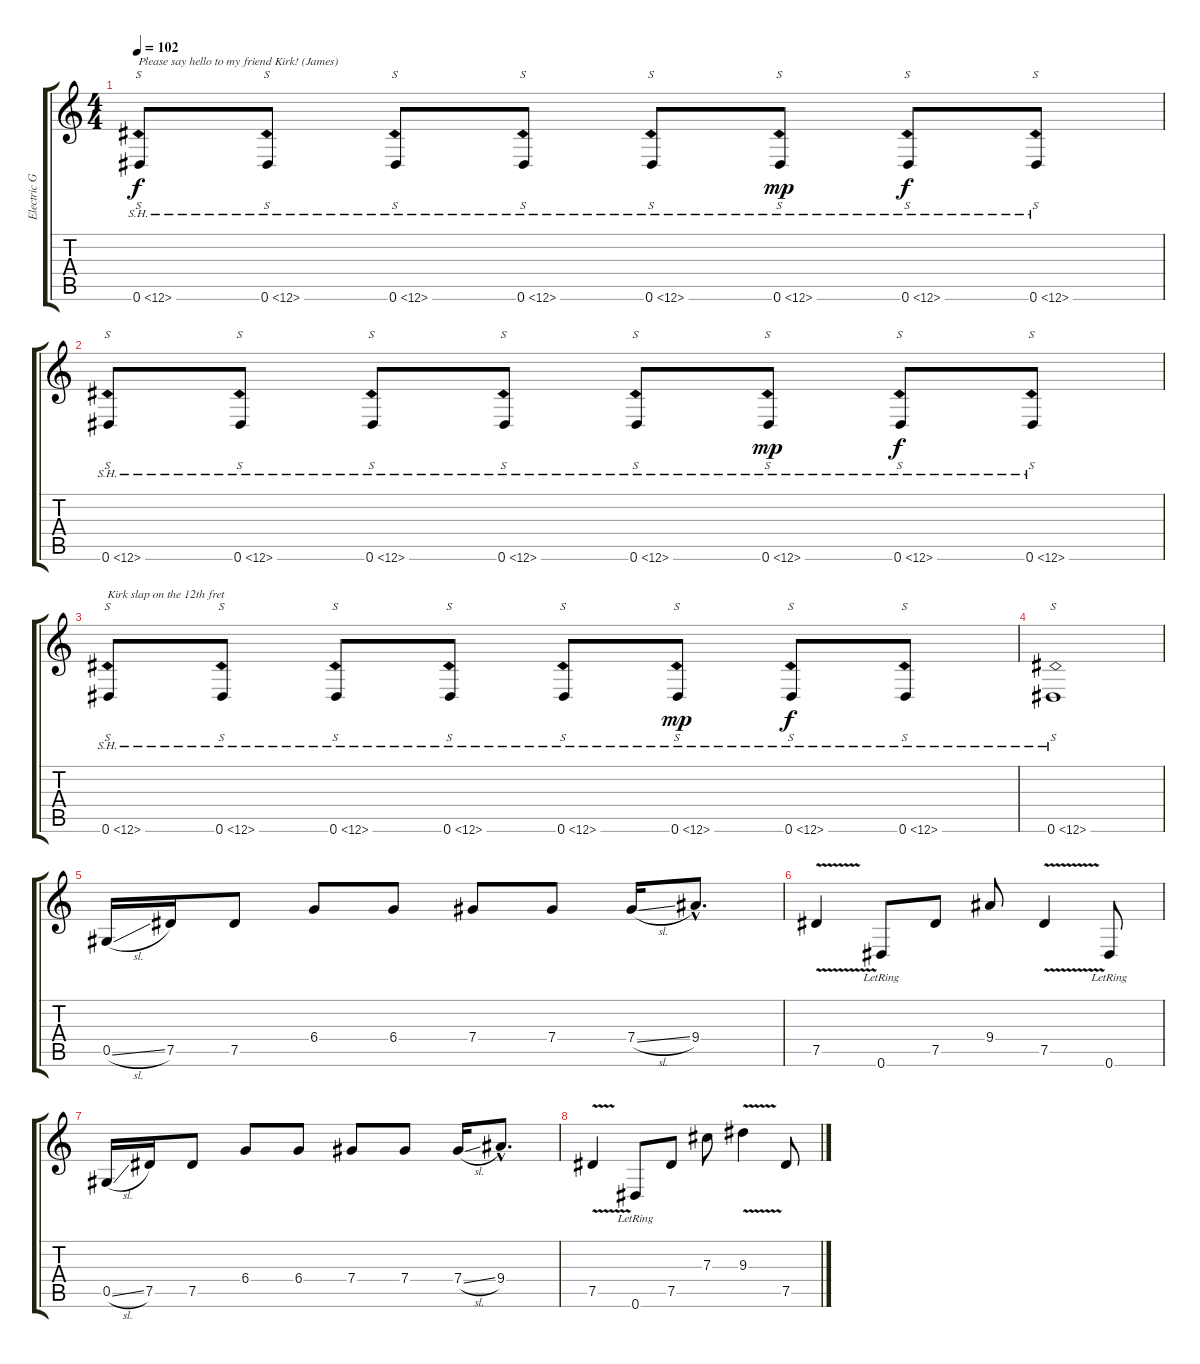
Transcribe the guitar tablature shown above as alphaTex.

\track ("Electric Guitar - Kirk Hammett" "Electric G") {instrument electricguitarjazz}
\staff {score tabs}
\tuning (Eb4 Bb3 Gb3 Db3 Ab2 Eb2) {hide}
\ts (4 4)
\tempo 102
\clef g2
\ks c
0.6{sh 12}.8{s txt "Please say hello to my friend Kirk! (James)" dy f instrument electricguitarjazz} 0.6{sh 12}.8{s} 0.6{sh 12}.8{s} 0.6{sh 12}.8{s} 0.6{sh 12}.8{s} 0.6{sh 12}.8{s dy mp} 0.6{sh 12}.8{s dy f} 0.6{sh 12}.8{s} |
0.6{sh 12}.8{s} 0.6{sh 12}.8{s} 0.6{sh 12}.8{s} 0.6{sh 12}.8{s} 0.6{sh 12}.8{s} 0.6{sh 12}.8{s dy mp} 0.6{sh 12}.8{s dy f} 0.6{sh 12}.8{s} |
0.6{sh 12}.8{s txt "Kirk slap on the 12th fret"} 0.6{sh 12}.8{s} 0.6{sh 12}.8{s} 0.6{sh 12}.8{s} 0.6{sh 12}.8{s} 0.6{sh 12}.8{s dy mp} 0.6{sh 12}.8{s dy f} 0.6{sh 12}.8{s} |
0.6{sh 12}.1{s} |
0.5{sl}.16 7.5.16 7.5.8 6.4.8 6.4.8 7.4.8 7.4.8 7.4{sl}.16 9.4{hac}.8{d} |
7.5{v}.4 0.6{lr}.8 7.5.8 9.4.8 7.5{v}.4 0.6{lr}.8 |
0.5{sl}.16 7.5.16 7.5.8 6.4.8 6.4.8 7.4.8 7.4.8 7.4{sl}.16 9.4{hac}.8{d} |
7.5{v}.4 0.6{lr}.8 7.5.8 7.3.8 9.3{v}.4 7.5{ss}.8
